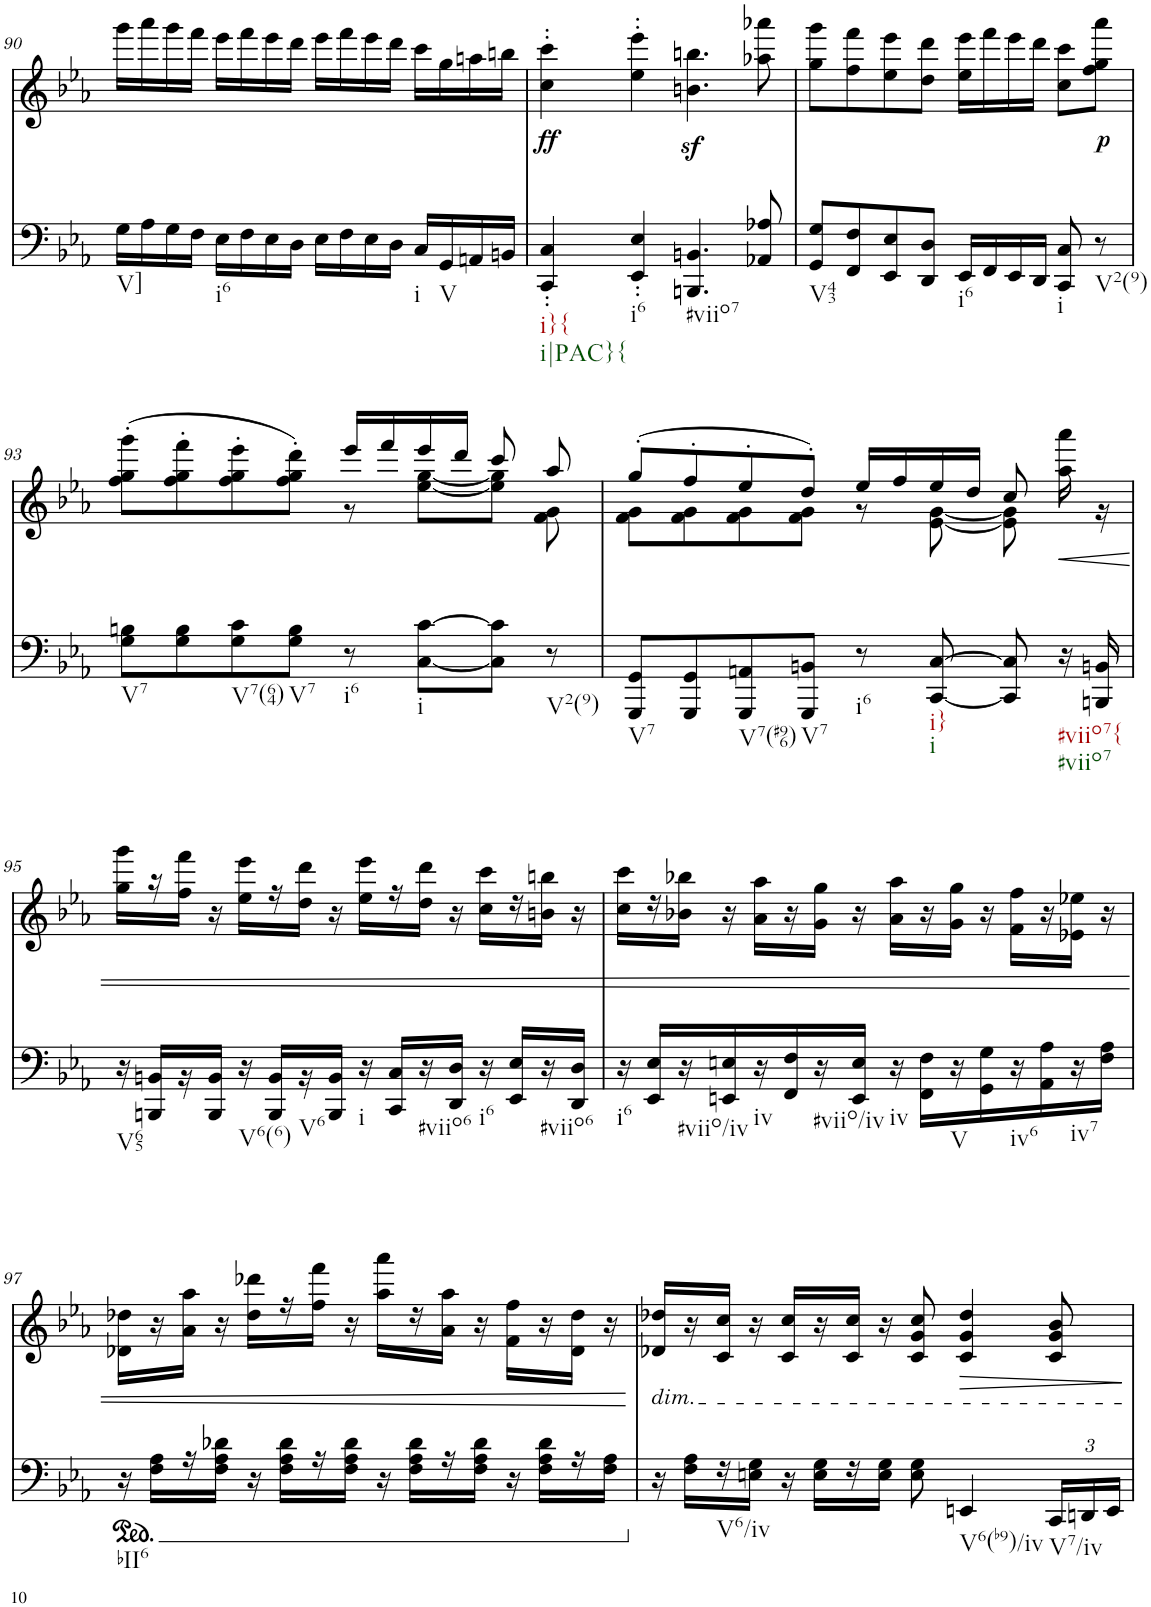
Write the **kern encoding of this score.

**kern	**kern	**text	**dynam
*part2	*part1	*part1	*part1
*staff2	*staff1	*staff1	*staff1
*I"piano	*I"piano	*	*
*I'Pno	*I'Pno	*	*
!!LO:PB:g=z
*clefF4	*clefF4	*	*
*k[b-e-a-]	*k[b-e-a-]	*	*
*M4/4	*M4/4	*	*
=90	=90	=90	=90
!LO:TX:b:t=V]	!	!	!
16G\LL	16ggg\LL	.	.
16A-\	16aaa-\	.	.
16G\	16ggg\	.	.
16F\JJ	16fff\JJ	.	.
!LO:TX:b:t=i6	!	!	!
16E-\LL	16eee-\LL	.	.
16F\	16fff\	.	.
16E-\	16eee-\	.	.
16D\JJ	16ddd\JJ	.	.
16E-\LL	16eee-\LL	.	.
16F\	16fff\	.	.
16E-\	16eee-\	.	.
16D\JJ	16ddd\JJ	.	.
!LO:TX:b:t=i	!	!	!
16C/LL	16ccc\LL	.	.
!LO:TX:b:t=V	!	!	!
16GG/	16gg\	.	.
16AAn/	16aan\	.	.
16BBn/JJ	16bbn\JJ	.	.
=91	=91	=91	=91
!LO:TX:b:t=i}{	!	!	!
!LO:TX:b:t=i|PAC}{	!	!	!
!	!	!LO:LY:b	!
4CC/' 4C/'	4cc\' 4ccc\'	.	.
!LO:TX:b:t=i6	!	!	!
4EE-/' 4E-/'	4ee-\' 4eee-\'	.	.
!LO:TX:b:t=#viio7	!	!	!
4.BBBn/ 4.BBn/	4.bn\z< 4.bbn\z<	.	.
8AA-X/ 8A-X/	8aa-X\ 8aaa-X\	.	.
=92	=92	=92	=92
!LO:TX:b:t=V43	!	!	!
8GG/ 8G/L	8gg\ 8ggg\L	.	.
8FF/ 8F/	8ff\ 8fff\	.	.
8EE-/ 8E-/	8ee-\ 8eee-\	.	.
8DD/ 8D/J	8dd\ 8ddd\J	.	.
!LO:TX:b:t=i6	!	!	!
16EE-/LL	16ee-\ 16eee-\LL	.	.
16FF/	16fff\	.	.
16EE-/	16eee-\	.	.
16DD/JJ	16ddd\JJ	.	.
!LO:TX:b:t=i	!	!	!
8CC/ 8C/	8cc\ 8ccc\L	.	.
!LO:TX:b:t=V2(9)	!	!	!
!	!	!LO:LY:b	!
8r	8ff\ 8gg\ 8aaa-\J	.	.
!!LO:LB:g=z
=93	=93	=93	=93
*	*^	*	*
!LO:TX:b:t=V7	!	!	!	!
8G\ 8Bn\L	(8ff\' 8gg\' 8ggg\'L	8ryy	.	.
8G\ 8B\	8ff\' 8gg\' 8fff\'	8ryy	.	.
!LO:TX:b:t=V7(64)	!	!	!	!
8G\ 8c\	8ff\' 8gg\' 8eee-\'	4ryy	.	.
!LO:TX:b:t=V7	!	!	!	!
8G\ 8B\J	8ff\' 8gg\' 8ddd\'J)	.	.	.
!LO:TX:b:t=i6	!	!	!	!
8r	16eee-/LL	8r	.	.
.	16fff/	.	.	.
!LO:TX:b:t=i	!	!	!	!
[8C\ [8c\L	16eee-/	[8ee-\ [8gg\L	.	.
.	16ddd/JJ	.	.	.
8C\] 8c\]J	8ccc/	8ee-\] 8gg\]J	.	.
!LO:TX:b:t=V2(9)	!	!	!	!
8r	8aa-/	8f\ 8g\	.	.
=94	=94	=94	=94	=94
!LO:TX:b:t=V7	!	!	!	!
8GGG/ 8GG/L	(8gg'/L	8f\ 8g\L	.	.
8GGG/ 8GG/	8ff'/	8f\ 8g\	.	.
!LO:TX:b:t=V7(#96)	!	!	!	!
8GGG/ 8AAn/	8ee-'/	8f\ 8g\	.	.
!LO:TX:b:t=V7	!	!	!	!
8GGG/ 8BBn/J	8dd'/J)	8f\ 8g\J	.	.
!LO:TX:b:t=i6	!	!	!	!
8r	16ee-/LL	8r	.	.
.	16ff/	.	.	.
!LO:TX:b:t=i}	!	!	!	!
!LO:TX:b:t=i	!	!	!	!
[8CC/ [8C/	16ee-/	[8e-\ [8g\	.	.
.	16dd/JJ	.	.	.
8CC/] 8C/]	8cc/	8e-\] 8g\]	.	.
!LO:TX:b:t=#viio7{	!	!	!	!
!LO:TX:b:t=#viio7	!	!	!	!
!	!	!	!	!LO:HP:b
16r	8ryy	16aa-\ 16aaa-\	.	<
16BBBn/ 16BBn/	.	16r	.	.
!!LO:LB:g=z	!!
=95	=95	=95	=95	=95
!LO:TX:b:t=V65	!	!	!	!
16r	16gg\ 16ggg\LL	1ryy	.	.
16BBBn/ 16BBn/LL	16r	.	.	.
16r	16ff\ 16fff\JJ	.	.	.
16BBB/ 16BB/JJ	16r	.	.	.
!LO:TX:b:t=V6(6)	!	!	!	!
16r	16ee-\ 16eee-\LL	.	.	.
16BBB/ 16BB/LL	16r	.	.	.
!LO:TX:b:t=V6	!	!	!	!
16r	16dd\ 16ddd\JJ	.	.	.
16BBB/ 16BB/JJ	16r	.	.	.
!LO:TX:b:t=i	!	!	!	!
16r	16ee-\ 16eee-\LL	.	.	.
16CC/ 16C/LL	16r	.	.	.
!LO:TX:b:t=#viio6	!	!	!	!
16r	16dd\ 16ddd\JJ	.	.	.
16DD/ 16D/JJ	16r	.	.	.
!LO:TX:b:t=i6	!	!	!	!
16r	16cc\ 16ccc\LL	.	.	.
16EE-/ 16E-/LL	16r	.	.	.
!LO:TX:b:t=#viio6	!	!	!	!
16r	16bn\ 16bbn\JJ	.	.	.
16DD/ 16D/JJ	16r	.	.	.
*	*v	*v	*	*
=96	=96	=96	=96
!LO:TX:b:t=i6	!	!	!
16r	16cc\ 16ccc\LL	.	.
16EE-/ 16E-/LL	16r	.	.
!LO:TX:b:t=#viio/iv	!	!	!
16r	16b-X\ 16bb-X\JJ	.	.
16EEn/ 16En/	16r	.	.
!LO:TX:b:t=iv	!	!	!
16r	16a-\ 16aa-\LL	.	.
16FF/ 16F/	16r	.	.
!LO:TX:b:t=#viio/iv	!	!	!
16r	16g\ 16gg\JJ	.	.
16EE/ 16E/JJ	16r	.	.
!LO:TX:b:t=iv	!	!	!
16r	16a-\ 16aa-\LL	.	.
16FF\ 16F\LL	16r	.	.
!LO:TX:b:t=V	!	!	!
16r	16g\ 16gg\JJ	.	.
16GG\ 16G\	16r	.	.
!LO:TX:b:t=iv6	!	!	!
16r	16f\ 16ff\LL	.	.
16AA-\ 16A-\	16r	.	.
!LO:TX:b:t=iv7	!	!	!
16r	16e-X\ 16ee-X\JJ	.	.
16F\ 16A-\JJ	16r	.	.
!!LO:LB:g=z
=97	=97	=97	=97
*ped	*	*	*
!LO:TX:b:t=bII6	!	!	!
16r	16d-X\ 16dd-X\LL	.	.
16F\ 16A-\LL	16r	.	.
16r	16a-\ 16aa-\JJ	.	.
16F\ 16A-\ 16d-X\JJ	16r	.	.
16r	16dd-\ 16ddd-X\LL	.	.
16F\ 16A-\ 16d-\LL	16r	.	.
16r	16ff\ 16fff\JJ	.	.
16F\ 16A-\ 16d-\JJ	16r	.	.
16r	16aa-\ 16aaa-\LL	.	.
16F\ 16A-\ 16d-\LL	16r	.	.
16r	16a-\ 16aa-\JJ	.	.
16F\ 16A-\ 16d-\JJ	16r	.	.
16r	16f\ 16ff\LL	.	.
16F\ 16A-\ 16d-\LL	16r	.	.
16r	16d-\ 16dd-\JJ	.	.
16F\ 16A-\JJ	16r	.	.
=98	=98	=98	=98
*Xped	*	*	*
!	!LO:TX:b:i:t=dim.	!	!
16r	16d-X/ 16dd-X/LL	.	.
16F\ 16A-\LL	16r	.	.
!LO:TX:b:t=V6/iv	!	!	!
16r	16c/ 16cc/JJ	.	.
16En\ 16G\JJ	16r	.	.
16r	16c/ 16cc/LL	.	.
16E\ 16G\LL	16r	.	.
16r	16c/ 16cc/JJ	.	.
16E\ 16G\JJ	16r	.	.
8E\ 8G\	8c/ 8g/ 8cc/	.	.
!LO:TX:b:t=V6(b9)/iv	!	!	!
4EEn/	4c/ 4g/ 4dd-/	.	.
*Xbrackettup	*	*	*
!LO:TX:b:t=V7/iv	!	!	!
24CC/LL	8c/ 8g/ 8b-/	.	.
24DDn/	.	.	.
24EE/JJ	.	.	.
.	.	.	[
=	=	=	=
*-	*-	*-	*-
